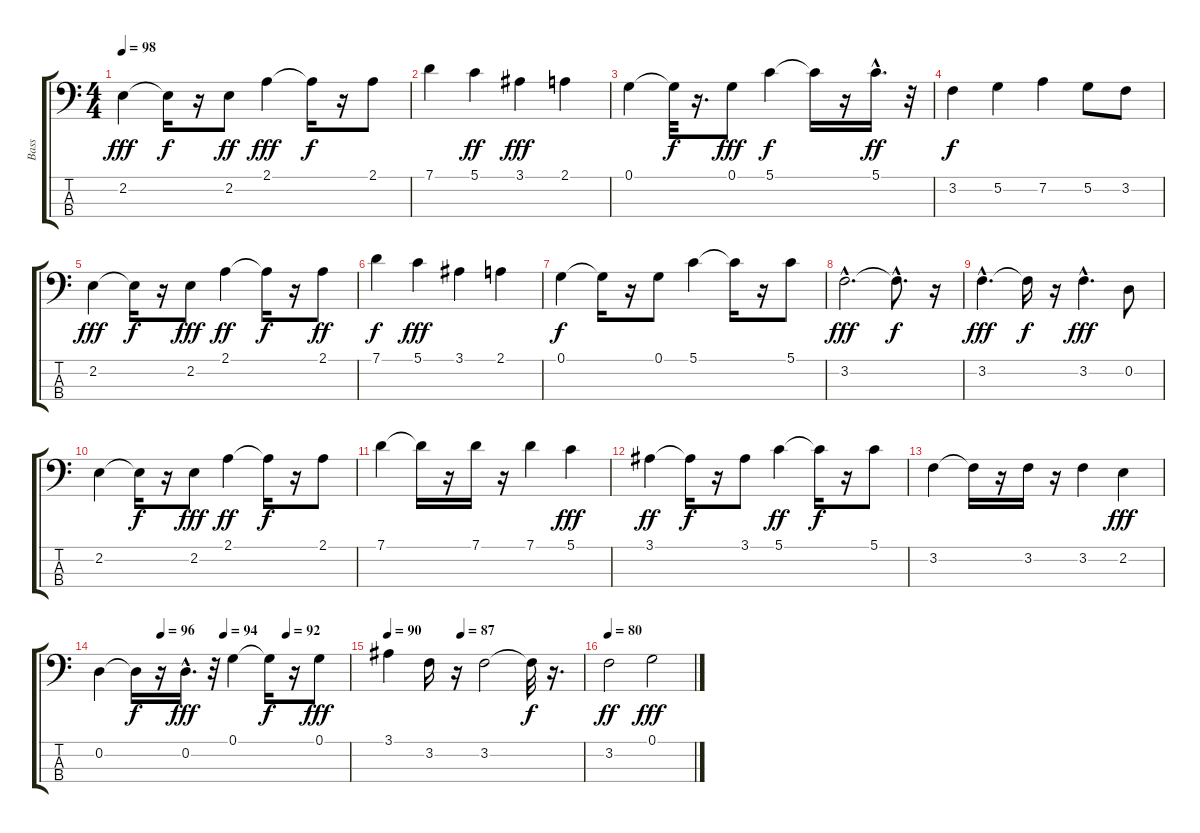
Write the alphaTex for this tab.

\track ("Bass" "Bass") {instrument electricbassfinger}
\staff {score tabs}
\tuning (G2 D2 A1 E1) {hide}
\ts (4 4)
\tempo 98
\clef f4
\ks c
2.2.4{dy fff} 2.2{t}.16{dy f} r.16 2.2.8{dy ff} 2.1.4{dy fff} 2.1{t}.16{dy f} r.16 2.1.8 |
7.1.4 5.1.4{dy ff} 3.1.4{dy fff} 2.1.4 |
0.1.4 0.1{t}.32{dy f} r.16{d} 0.1.8{dy fff} 5.1.4{dy f} 5.1{t}.16 r.16 5.1{hac}.16{d dy ff} r.32 |
3.2.4{dy f} 5.2.4 7.2.4 5.2.8 3.2.8 |
2.2.4{dy fff} 2.2{t}.16{dy f} r.16 2.2.8{dy fff} 2.1.4{dy ff} 2.1{t}.16{dy f} r.16 2.1.8{dy ff} |
7.1.4{dy f} 5.1.4{dy fff} 3.1.4 2.1.4 |
0.1.4{dy f} 0.1{t}.16 r.16 0.1.8 5.1.4 5.1{t}.16 r.16 5.1.8 |
3.2{hac}.2{d dy fff} 3.2{hac t}.8{d dy f} r.16 |
3.2{hac}.4{d dy fff} 3.2{t}.16{dy f} r.16 3.2{hac}.4{d dy fff} 0.2.8 |
2.2.4 2.2{t}.16{dy f} r.16 2.2.8{dy fff} 2.1.4{dy ff} 2.1{t}.16{dy f} r.16 2.1.8 |
7.1.4 7.1{t}.16 r.16 7.1.16 r.16 7.1.4 5.1.4{dy fff} |
3.1.4{dy ff} 3.1{t}.16{dy f} r.16 3.1.8 5.1.4{dy ff} 5.1{t}.16{dy f} r.16 5.1.8 |
3.2.4 3.2{t}.16 r.16 3.2.16 r.16 3.2.4 2.2.4{dy fff} |
\tempo (96 0.25)
\tempo (94 0.5)
\tempo (92 0.75)
0.2.4 0.2{t}.16{dy f} r.16 0.2{hac}.16{d dy fff} r.32 0.1.4 0.1{t}.16{dy f} r.16 0.1.8{dy fff} |
\tempo 90
\tempo (87 0.375)
3.1.4 3.2.16 r.16 3.2.2 3.2{t}.32{dy f} r.16{d} |
\tempo 80
3.2.2{dy ff} 0.1.2{dy fff}
